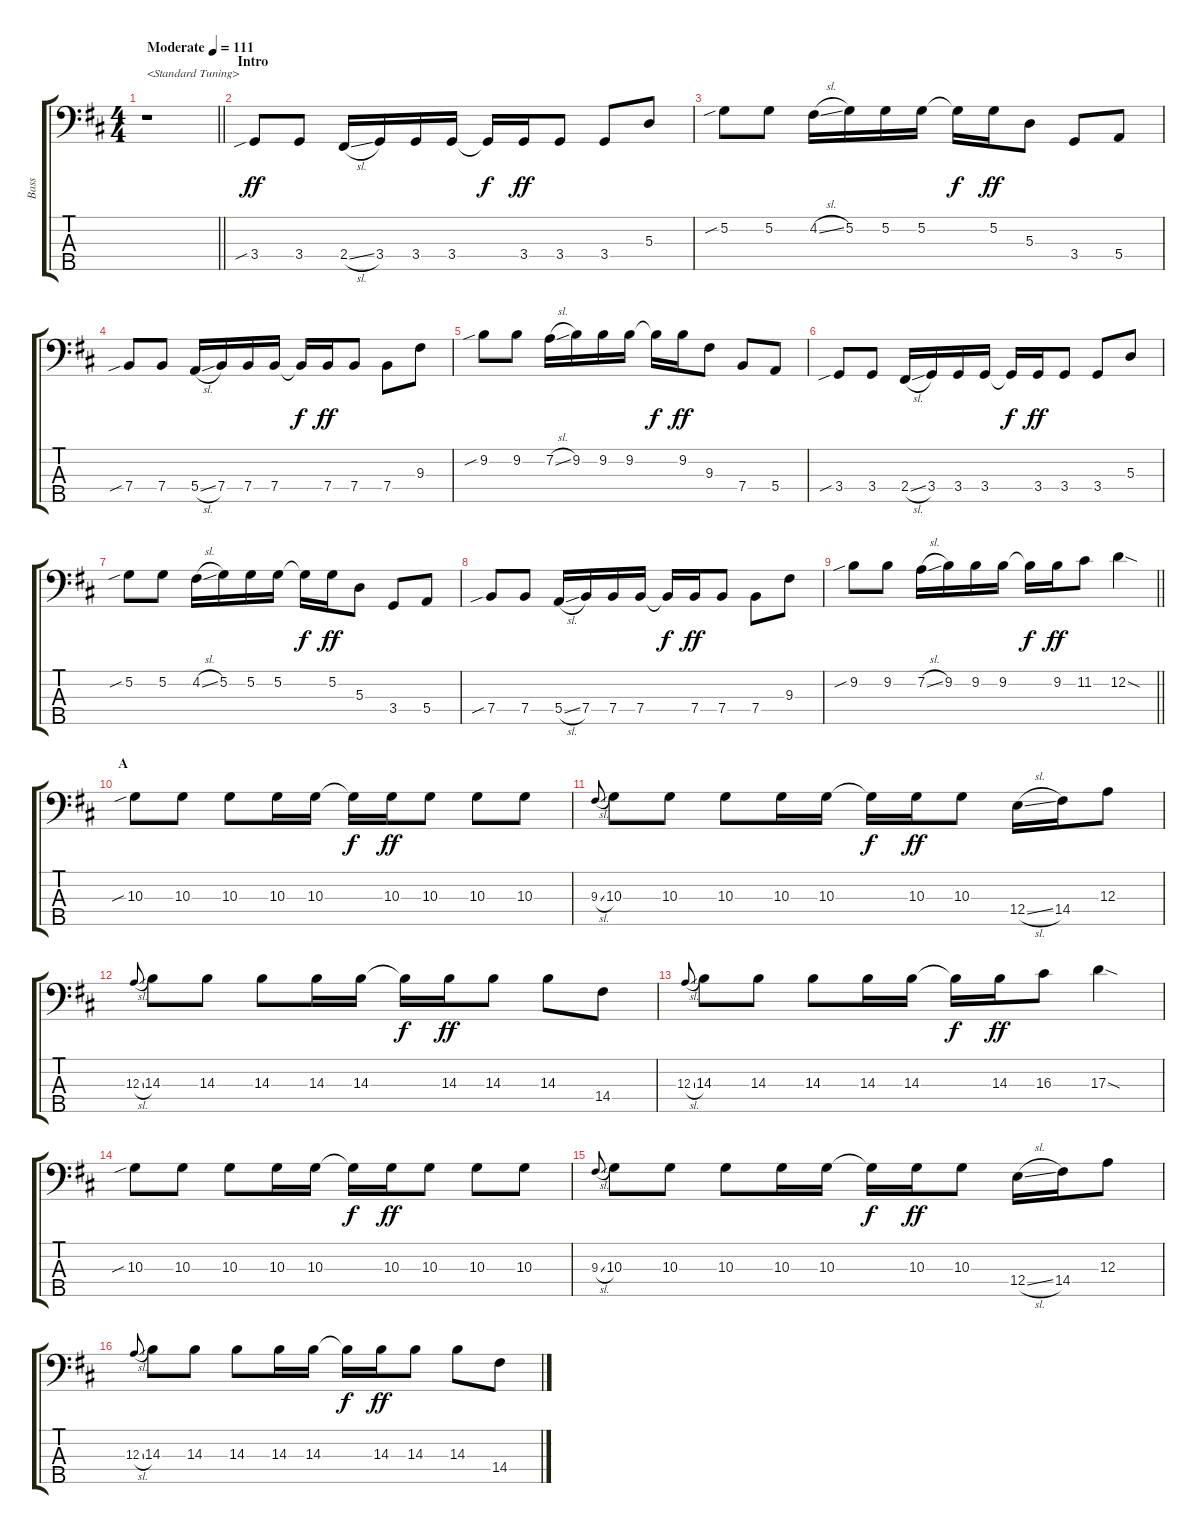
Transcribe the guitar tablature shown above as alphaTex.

\track ("Bass" "Bass") {instrument electricbasspick}
\staff {score tabs}
\tuning (G2 D2 A1 E1 B0) {hide}
\ts (4 4)
\tempo (111 "Moderate")
\clef f4
\barLineRight lightlight
\ks d
r.1{txt "<Standard Tuning>" dy ff instrument electricbasspick} |
\section ("" "Intro")
3.4{sib}.8 3.4.8 2.4{sl}.16 3.4.16 3.4.16 3.4.16 3.4{t}.16{dy f} 3.4.16{dy ff} 3.4.8 3.4.8 5.3.8 |
5.2{sib}.8 5.2.8 4.2{sl}.16 5.2.16 5.2.16 5.2.16 5.2{t}.16{dy f} 5.2.16{dy ff} 5.3.8 3.4.8 5.4.8 |
7.4{sib}.8 7.4.8 5.4{sl}.16 7.4.16 7.4.16 7.4.16 7.4{t}.16{dy f} 7.4.16{dy ff} 7.4.8 7.4.8 9.3.8 |
9.2{sib}.8 9.2.8 7.2{sl}.16 9.2.16 9.2.16 9.2.16 9.2{t}.16{dy f} 9.2.16{dy ff} 9.3.8 7.4.8 5.4.8 |
3.4{sib}.8 3.4.8 2.4{sl}.16 3.4.16 3.4.16 3.4.16 3.4{t}.16{dy f} 3.4.16{dy ff} 3.4.8 3.4.8 5.3.8 |
5.2{sib}.8 5.2.8 4.2{sl}.16 5.2.16 5.2.16 5.2.16 5.2{t}.16{dy f} 5.2.16{dy ff} 5.3.8 3.4.8 5.4.8 |
7.4{sib}.8 7.4.8 5.4{sl}.16 7.4.16 7.4.16 7.4.16 7.4{t}.16{dy f} 7.4.16{dy ff} 7.4.8 7.4.8 9.3.8 |
\barLineRight lightlight
9.2{sib}.8 9.2.8 7.2{sl}.16 9.2.16 9.2.16 9.2.16 9.2{t}.16{dy f} 9.2.16{dy ff} 11.2.8 12.2{sod}.4 |
\section ("" "A")
10.3{sib}.8 10.3.8 10.3.8 10.3.16 10.3.16 10.3{t}.16{dy f} 10.3.16{dy ff} 10.3.8 10.3.8 10.3.8 |
9.3{sl}.8{gr onbeat} 10.3.8 10.3.8 10.3.8 10.3.16 10.3.16 10.3{t}.16{dy f} 10.3.16{dy ff} 10.3.8 12.4{sl}.16 14.4.16 12.3.8 |
12.3{sl}.8{gr onbeat} 14.3.8 14.3.8 14.3.8 14.3.16 14.3.16 14.3{t}.16{dy f} 14.3.16{dy ff} 14.3.8 14.3.8 14.4.8 |
12.3{sl}.8{gr onbeat} 14.3.8 14.3.8 14.3.8 14.3.16 14.3.16 14.3{t}.16{dy f} 14.3.16{dy ff} 16.3.8 17.3{sod}.4 |
10.3{sib}.8 10.3.8 10.3.8 10.3.16 10.3.16 10.3{t}.16{dy f} 10.3.16{dy ff} 10.3.8 10.3.8 10.3.8 |
9.3{sl}.8{gr onbeat} 10.3.8 10.3.8 10.3.8 10.3.16 10.3.16 10.3{t}.16{dy f} 10.3.16{dy ff} 10.3.8 12.4{sl}.16 14.4.16 12.3.8 |
12.3{sl}.8{gr onbeat} 14.3.8 14.3.8 14.3.8 14.3.16 14.3.16 14.3{t}.16{dy f} 14.3.16{dy ff} 14.3.8 14.3.8 14.4.8
